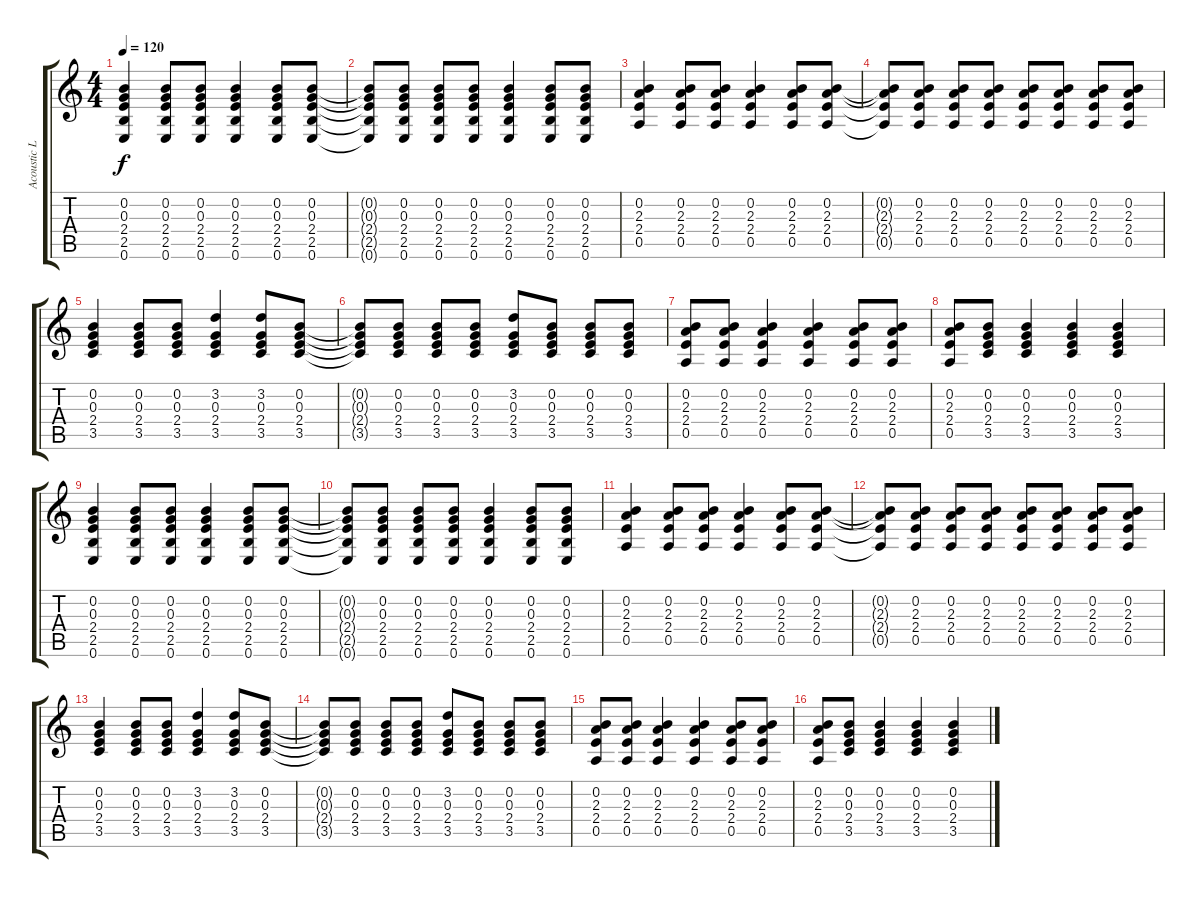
\track ("Acoustic Left" "Acoustic L") {instrument acousticguitarsteel}
\staff {score tabs}
\tuning (E4 B3 G3 D3 A2 E2) {hide}
\ts (4 4)
\tempo 120
\clef g2
\ks c
(0.2 0.3 2.4 2.5 0.6).4{dy f} (0.2 0.3 2.4 2.5 0.6).8 (0.2 0.3 2.4 2.5 0.6).8 (0.2 0.3 2.4 2.5 0.6).4 (0.2 0.3 2.4 2.5 0.6).8 (0.2 0.3 2.4 2.5 0.6).8 |
(0.2{t} 0.3{t} 2.4{t} 2.5{t} 0.6{t}).8 (0.2 0.3 2.4 2.5 0.6).8 (0.2 0.3 2.4 2.5 0.6).8 (0.2 0.3 2.4 2.5 0.6).8 (0.2 0.3 2.4 2.5 0.6).4 (0.2 0.3 2.4 2.5 0.6).8 (0.2 0.3 2.4 2.5 0.6).8 |
(0.2 2.3 2.4 0.5).4 (0.2 2.3 2.4 0.5).8 (0.2 2.3 2.4 0.5).8 (0.2 2.3 2.4 0.5).4 (0.2 2.3 2.4 0.5).8 (0.2 2.3 2.4 0.5).8 |
(0.2{t} 2.3{t} 2.4{t} 0.5{t}).8 (0.2 2.3 2.4 0.5).8 (0.2 2.3 2.4 0.5).8 (0.2 2.3 2.4 0.5).8 (0.2 2.3 2.4 0.5).8 (0.2 2.3 2.4 0.5).8 (0.2 2.3 2.4 0.5).8 (0.2 2.3 2.4 0.5).8 |
(0.2 0.3 2.4 3.5).4 (0.2 0.3 2.4 3.5).8 (0.2 0.3 2.4 3.5).8 (3.2 0.3 2.4 3.5).4 (3.2 0.3 2.4 3.5).8 (0.2 0.3 2.4 3.5).8 |
(0.2{t} 0.3{t} 2.4{t} 3.5{t}).8 (0.2 0.3 2.4 3.5).8 (0.2 0.3 2.4 3.5).8 (0.2 0.3 2.4 3.5).8 (3.2 0.3 2.4 3.5).8 (0.2 0.3 2.4 3.5).8 (0.2 0.3 2.4 3.5).8 (0.2 0.3 2.4 3.5).8 |
(0.2 2.3 2.4 0.5).8 (0.2 2.3 2.4 0.5).8 (0.2 2.3 2.4 0.5).4 (0.2 2.3 2.4 0.5).4 (0.2 2.3 2.4 0.5).8 (0.2 2.3 2.4 0.5).8 |
(0.2 2.3 2.4 0.5).8 (0.2 0.3 2.4 3.5).8 (0.2 0.3 2.4 3.5).4 (0.2 0.3 2.4 3.5).4 (0.2 0.3 2.4 3.5).4 |
(0.2 0.3 2.4 2.5 0.6).4 (0.2 0.3 2.4 2.5 0.6).8 (0.2 0.3 2.4 2.5 0.6).8 (0.2 0.3 2.4 2.5 0.6).4 (0.2 0.3 2.4 2.5 0.6).8 (0.2 0.3 2.4 2.5 0.6).8 |
(0.2{t} 0.3{t} 2.4{t} 2.5{t} 0.6{t}).8 (0.2 0.3 2.4 2.5 0.6).8 (0.2 0.3 2.4 2.5 0.6).8 (0.2 0.3 2.4 2.5 0.6).8 (0.2 0.3 2.4 2.5 0.6).4 (0.2 0.3 2.4 2.5 0.6).8 (0.2 0.3 2.4 2.5 0.6).8 |
(0.2 2.3 2.4 0.5).4 (0.2 2.3 2.4 0.5).8 (0.2 2.3 2.4 0.5).8 (0.2 2.3 2.4 0.5).4 (0.2 2.3 2.4 0.5).8 (0.2 2.3 2.4 0.5).8 |
(0.2{t} 2.3{t} 2.4{t} 0.5{t}).8 (0.2 2.3 2.4 0.5).8 (0.2 2.3 2.4 0.5).8 (0.2 2.3 2.4 0.5).8 (0.2 2.3 2.4 0.5).8 (0.2 2.3 2.4 0.5).8 (0.2 2.3 2.4 0.5).8 (0.2 2.3 2.4 0.5).8 |
(0.2 0.3 2.4 3.5).4 (0.2 0.3 2.4 3.5).8 (0.2 0.3 2.4 3.5).8 (3.2 0.3 2.4 3.5).4 (3.2 0.3 2.4 3.5).8 (0.2 0.3 2.4 3.5).8 |
(0.2{t} 0.3{t} 2.4{t} 3.5{t}).8 (0.2 0.3 2.4 3.5).8 (0.2 0.3 2.4 3.5).8 (0.2 0.3 2.4 3.5).8 (3.2 0.3 2.4 3.5).8 (0.2 0.3 2.4 3.5).8 (0.2 0.3 2.4 3.5).8 (0.2 0.3 2.4 3.5).8 |
(0.2 2.3 2.4 0.5).8 (0.2 2.3 2.4 0.5).8 (0.2 2.3 2.4 0.5).4 (0.2 2.3 2.4 0.5).4 (0.2 2.3 2.4 0.5).8 (0.2 2.3 2.4 0.5).8 |
(0.2 2.3 2.4 0.5).8 (0.2 0.3 2.4 3.5).8 (0.2 0.3 2.4 3.5).4 (0.2 0.3 2.4 3.5).4 (0.2 0.3 2.4 3.5).4
